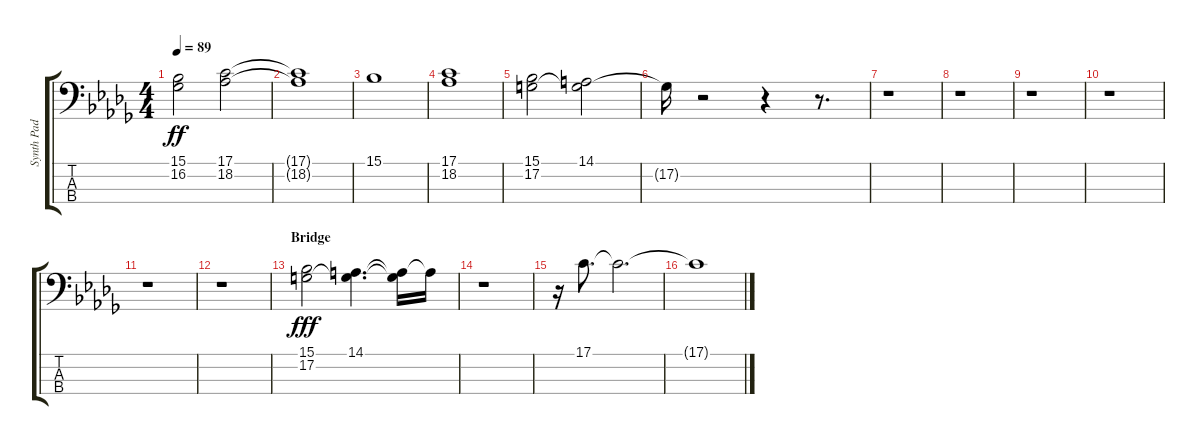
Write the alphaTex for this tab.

\track ("Synth Pad (Staff 2)" "Synth Pad ") {instrument pad3polysynth}
\staff {score tabs}
\tuning (G2 D2 A1 E1) {hide}
\ts (4 4)
\tempo 89
\clef f4
\ks bbminor
(15.1{t} 16.2{t}).2{dy ff} (17.1 18.2).2 |
(17.1{t} 18.2{t}).1 |
15.1.1 |
(17.1 18.2).1 |
(15.1 17.2).2 (14.1 17.2{t}).2 |
17.2{t}.16 r.2 r.4 r.8{d} |
r.1 |
r.1 |
r.1 |
r.1 |
r.1 |
r.1 |
\section ("" "Bridge")
(15.1 17.2).2{dy fff} (14.1 17.2{t}).4{d} (14.1{t} 17.2{t}).16 14.1{t}.16 |
r.1 |
r.16 17.1.8{d} 17.1{t}.2{d} |
17.1{t}.1
